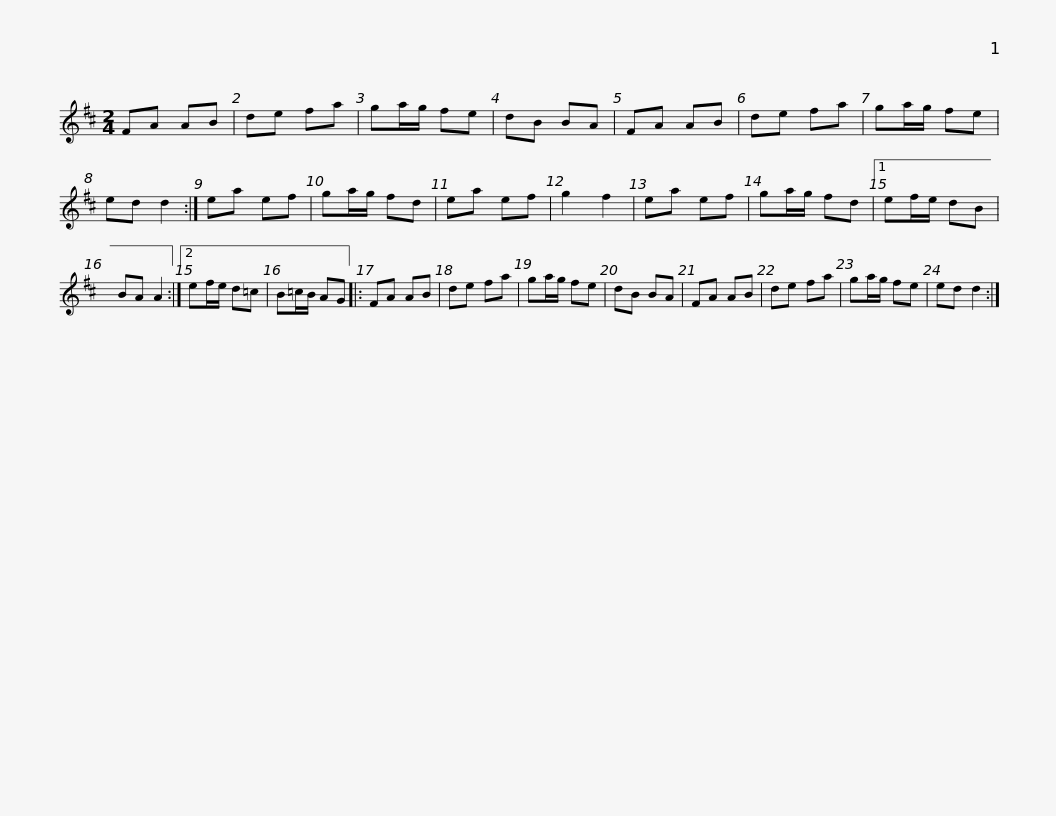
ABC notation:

X:1
L:1/8
M:2/4
I:linebreak $
K:D
V:1 treble
V:1
 FA AB | de fa | ga/g/ fe | dB BA | FA AB | %5
 de fa | ga/g/ fe | ed d2 :| ea ef | ga/g/ fd |$ %10
 ea ef | g2 f2 | ea ef | ga/g/ fd |1 ef/e/ dB | %15
 BA A2 :|2 ef/e/ d=c | B=c/B/ AG |: FA AB | de fa |$ %20
 ga/g/ fe | dB BA | FA AB | de fa | ga/g/ fe | %25
 ed d2 :| %26
